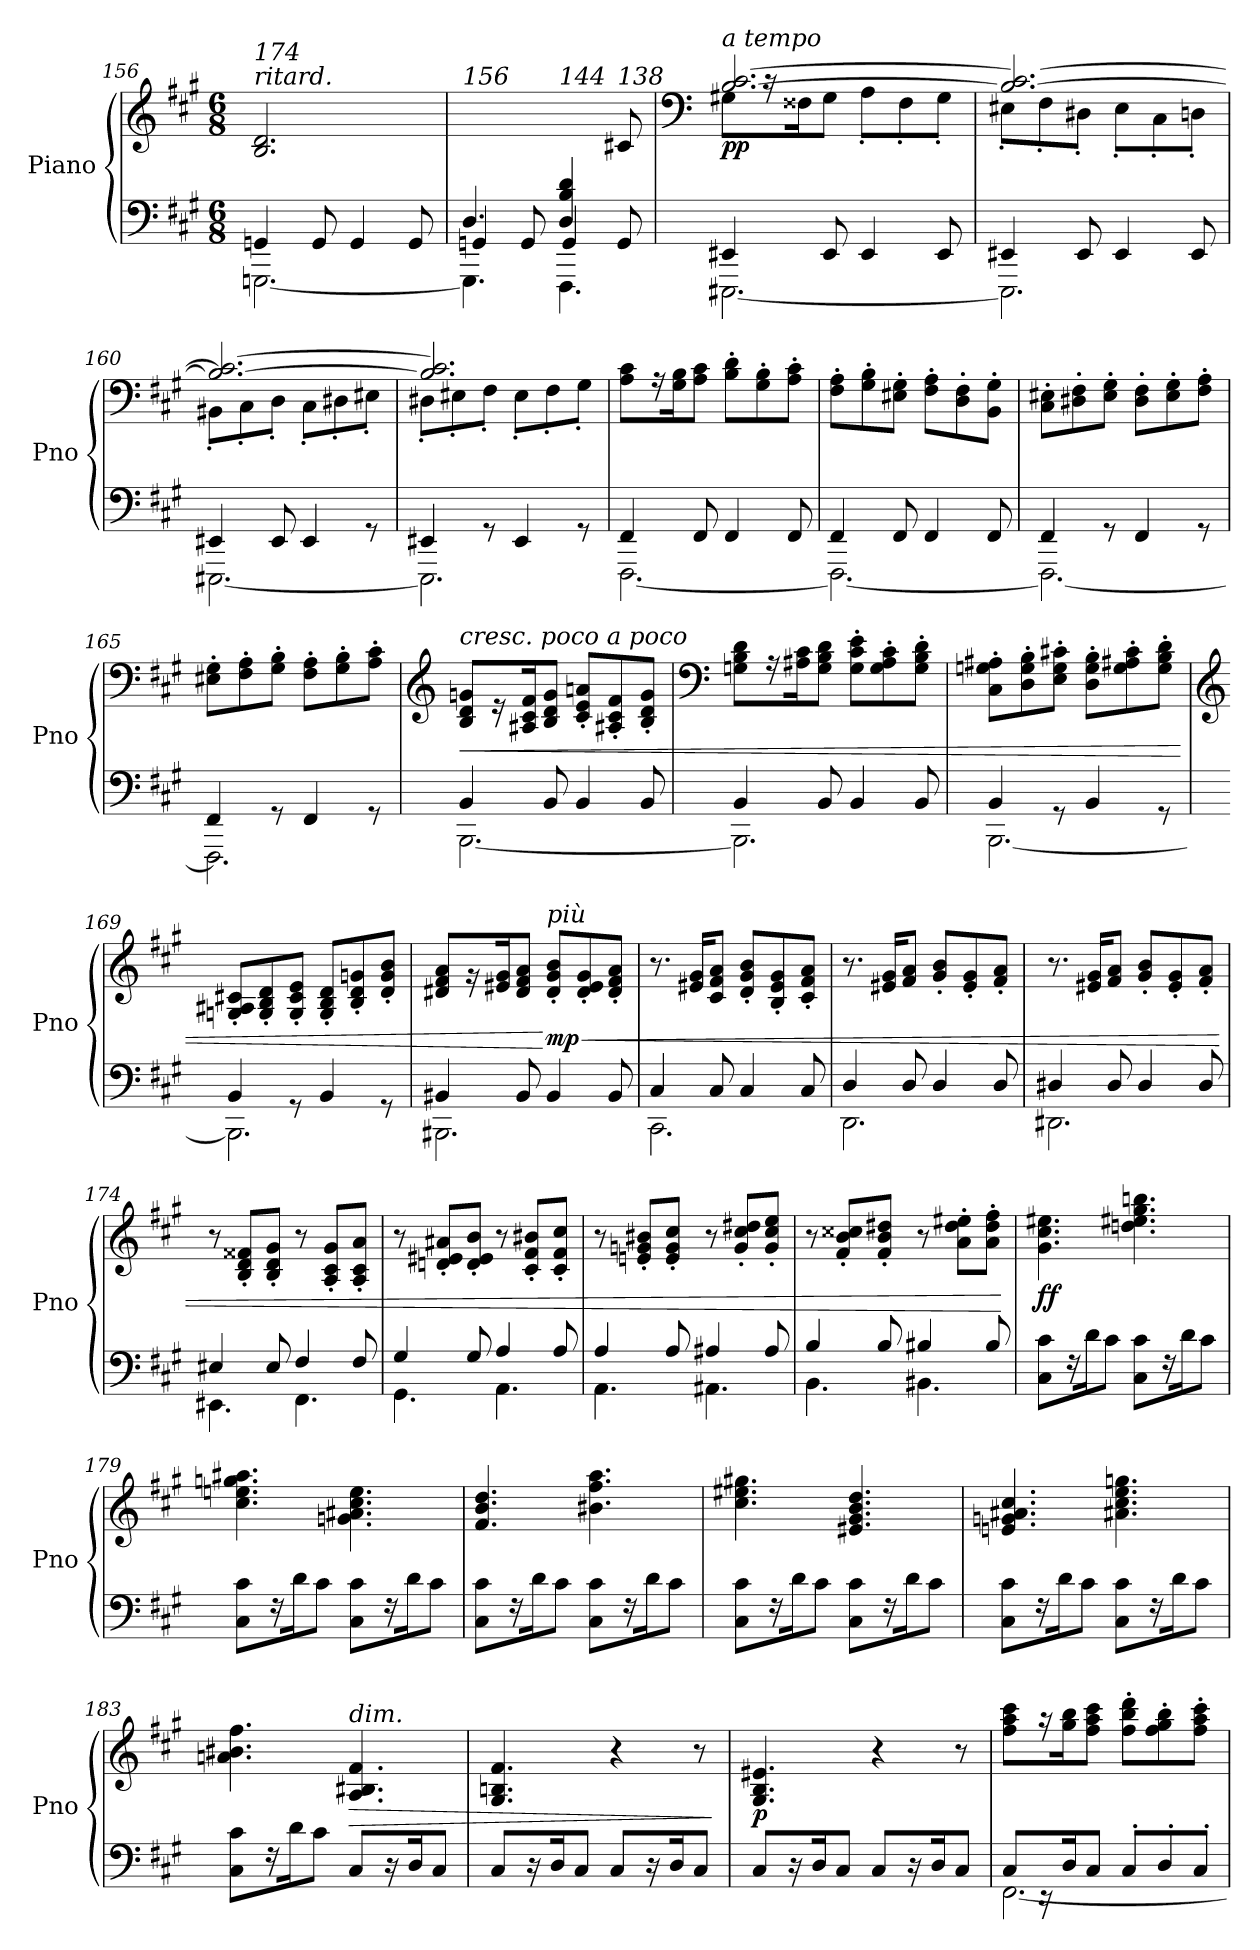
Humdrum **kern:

**kern	**kern	**dynam
*part1	*part1	*part1
*staff2	*staff1	*staff1/2
*I"Piano	*	*
*I'Pno	*	*
*clefF4	*clefG2	*
*k[f#c#g#]	*k[f#c#g#]	*
*M6/8	*M6/8	*
=156	=156	=156
*^	*	*
!	!	!LO:TX:a:i:t=ritard.	!
!	!	!LO:TX:a:i:t=174	!
4GGn/	[2.GGGn\	2.B/ 2.d/	.
8GG/	.	.	.
4GG/	.	.	.
8GG/	.	.	.
=157	=157	=157	=157
*	*^	*	*
!	!	!	!LO:TX:a:i:t=156	!
(>4.D/	4GGn/	4.GGG\]	4.ryy	.
.	8GG/	.	.	.
!	!	!	!LO:TX:a:i:t=144	!
4D/ 4B/ 4d/	4GG/	4.FFF#\	4ryy	.
!	!	!	!LO:TX:a:i:t=138	!
8ryy	8GG/	.	8c#X/)	.
*v	*v	*v	*	*
!!LO:PB:g=z
=158	=158	=158
*	*clefF4	*
*^	*^	*
!	!	!LO:TX:a:i:t=a tempo	!	!
!	!	!	!	!LO:DY:b
4EE#X/	[2.EEE#X\	[2.B/ [2.c#/	8G#X\L	pp
.	.	.	16rc	.
.	.	.	16F##X\K	.
8EE#/	.	.	8G#\J	.
4EE#/	.	.	8A'\L	.
.	.	.	8F##'\	.
8EE#/	.	.	8G#'\J	.
=159	=159	=159	=159	=159
4EE#X/	2.EEE#\]	2.B/_ 2.c#/_	8E#X'\L	.
.	.	.	8F#'\	.
8EE#/	.	.	8D#X'\J	.
4EE#/	.	.	8E#'\L	.
.	.	.	8C#'\	.
8EE#/	.	.	8Dn'\J	.
=160	=160	=160	=160	=160
4EE#X/	[2.EEE#X\	2.B/_ 2.c#/_	8BB#X'\L	.
.	.	.	8C#'\	.
8EE#/	.	.	8D'\J	.
4EE#/	.	.	8C#'\L	.
.	.	.	8D#X'\	.
8rGG	.	.	8E#X'\J	.
=161	=161	=161	=161	=161
4EE#X/	2.EEE#\]	2.B/] 2.c#/]	8D#X'\L	.
.	.	.	8E#X'\	.
8rGG	.	.	8F#'\J	.
4EE#/	.	.	8E#'\L	.
.	.	.	8F#'\	.
8rGG	.	.	8G#'\J	.
*	*	*v	*v	*
=162	=162	=162	=162
4FF#/	[2.FFF#\	8A\ 8c#\L	.
.	.	16rA	.
.	.	16G#\ 16B\K	.
8FF#/	.	8A\ 8c#\J	.
4FF#/	.	8B\' 8d\'L	.
.	.	8G#\' 8B\'	.
8FF#/	.	8A\' 8c#\'J	.
!!LO:LB:g=z
=163	=163	=163	=163
4FF#/	2.FFF#\_	8F#\' 8A\'L	.
.	.	8G#\' 8B\'	.
8FF#/	.	8E#X\' 8G#\'J	.
4FF#/	.	8F#\' 8A\'L	.
.	.	8D\' 8F#\'	.
8FF#/	.	8BB\' 8G#\'J	.
=164	=164	=164	=164
4FF#/	2.FFF#\_	8C#\' 8E#X\'L	.
.	.	8D#X\' 8F#\'	.
8rGG	.	8E#\' 8G#\'J	.
4FF#/	.	8D#\' 8F#\'L	.
.	.	8E#\' 8G#\'	.
8rGG	.	8F#\' 8A\'J	.
=165	=165	=165	=165
4FF#/	2.FFF#\]	8E#X\' 8G#\'L	.
.	.	8F#\' 8A\'	.
8rGG	.	8G#\' 8B\'J	.
4FF#/	.	8F#\' 8A\'L	.
.	.	8G#\' 8B\'	.
8rGG	.	8A\' 8c#\'J	.
=166	=166	=166	=166
*	*	*clefG2	*
!	!	!LO:TX:a:i:t=cresc. poco a poco	!
!	!	!	!LO:HP:b
4BB/	[2.BBB\	8B/ 8d/ 8gn/L	<
.	.	16r	.
.	.	16A#X/ 16c#/ 16f#/K	.
8BB/	.	8B/ 8d/ 8g/J	.
4BB/	.	8c#/' 8e/' 8an/'L	.
.	.	8A#X/' 8c#/' 8f#/'	.
8BB/	.	8B/' 8d/' 8g/'J	.
=167	=167	=167	=167
*	*	*clefF4	*
4BB/	2.BBB\]	8Gn\ 8B\ 8d\L	.
.	.	16rA	.
.	.	16A#X\ 16c#\K	.
8BB/	.	8G\ 8B\ 8d\J	.
4BB/	.	8G\' 8c#\' 8e\'L	.
.	.	8G\' 8A#\' 8c#\'	.
8BB/	.	8G\' 8B\' 8d\'J	.
!!LO:LB:g=z
=168	=168	=168	=168
4BB/	[2.BBB\	8C#\' 8Gn\' 8A#X\'L	.
.	.	8D\' 8G\' 8B\'	.
8rGG	.	8E\' 8G\' 8c#X\'J	.
4BB/	.	8D\' 8G\' 8B\'L	.
.	.	8G\' 8A#X\' 8c#\'	.
8rGG	.	8G\' 8B\' 8d\'J	.
=169	=169	=169	=169
*	*	*clefG2	*
4BB/	2.BBB\]	8Gn/' 8A#X/' 8c#X/'L	.
.	.	8G/' 8B/' 8d/'	.
8rGG	.	8G/' 8c#/' 8e/'J	.
4BB/	.	8G/' 8B/' 8d/'L	.
.	.	8B/' 8d/' 8gn/'	.
8rGG	.	8d/' 8g/' 8b/'J	.
=170	=170	=170	=170
4BB#X/	2.BBB#X\	8d#X/ 8f#/ 8a/L	.
.	.	16rg	.
.	.	16e#X/ 16g#/K	.
8BB#/	.	8d#/ 8f#/ 8a/J	.
!	!	!LO:TX:a:i:t=più	!
!	!	!	!LO:HP:n=1:b
!	!	!	!LO:DY:n=1:b
4BB#/	.	8d#/' 8g#/' 8b/'L	[ < mp
.	.	8d#/' 8e#/' 8g#/'	.
8BB#/	.	8d#/' 8f#/' 8a/'J	.
=171	=171	=171	=171
4C#/	2.CC#\	8.r	.
.	.	16e#X/ 16g#/KL	.
8C#/	.	8c#/ 8f#/ 8a/J	.
4C#/	.	8d/' 8g#/' 8b/'L	.
.	.	8B/' 8e#/' 8g#/'	.
8C#/	.	8c#/' 8f#/' 8a/'J	.
=172	=172	=172	=172
4D/	2.DD\	8.r	.
.	.	16e#X/ 16g#/KL	.
8D/	.	8f#/ 8a/J	.
4D/	.	8g#/' 8b/'L	.
.	.	8e#/' 8g#/'	.
8D/	.	8f#/' 8a/'J	.
!!LO:LB:g=z
=173	=173	=173	=173
4D#X/	2.DD#X\	8.r	.
.	.	16e#X/ 16g#/KL	.
8D#/	.	8f#/ 8a/J	.
4D#/	.	8g#/' 8b/'L	.
.	.	8e#/' 8g#/'	.
8D#/	.	8f#/' 8a/'J	.
=174	=174	=174	=174
4E#X/	4.EE#X\	8r	.
.	.	8B/' 8d/' 8f##X/'L	.
8E#/	.	8B/' 8d/' 8g#/'J	.
4F#/	4.FF#\	8r	.
.	.	8A/' 8c#/' 8g#/'L	.
8F#/	.	8A/' 8c#/' 8a/'J	.
=175	=175	=175	=175
4G#/	4.GG#\	8r	.
.	.	8dn/' 8e#X/' 8a#X/'L	.
8G#/	.	8d/' 8e#/' 8b/'J	.
4A/	4.AA\	8r	.
.	.	8c#/' 8f#/' 8b#X/'L	.
8A/	.	8c#/' 8f#/' 8cc#/'J	.
=176	=176	=176	=176
4A/	4.AA\	8r	.
.	.	8en/' 8gn/' 8b#X/'L	.
8A/	.	8e/' 8g/' 8cc#/'J	.
4A#X/	4.AA#X\	8r	.
.	.	8g/' 8cc#/' 8dd#X/'L	.
8A#/	.	8g/' 8cc#/' 8ee/'J	.
!!LO:LB:g=z
=177	=177	=177	=177
4B/	4.BB\	8r	.
.	.	8f#/' 8b/' 8cc##X/'L	.
8B/	.	8f#/' 8b/' 8dd#X/'J	.
4B#X/	4.BB#X\	8r	.
.	.	8a\' 8dd#\' 8ee#X\'L	.
8B#/	.	8a\' 8dd#\' 8ff#\'J	.
*v	*v	*	*
.	.	[
=178	=178	=178
!	!	!LO:DY:b
8C#\ 8c#\L	4.g#\ 4.cc#\ 4.ee#X\	ff
16rF	.	.
16d\K	.	.
8c#\J	.	.
8C#\ 8c#\L	4.ddn\ 4.ee#X\ 4.gg#\ 4.bbn\	.
16rF	.	.
16d\K	.	.
8c#\J	.	.
=179	=179	=179
8C#\ 8c#\L	4.cc#\ 4.een\ 4.ggn\ 4.aa#X\	.
16rF	.	.
16d\K	.	.
8c#\J	.	.
8C#\ 8c#\L	4.gn\ 4.a#X\ 4.cc#\ 4.ee\	.
16rF	.	.
16d\K	.	.
8c#\J	.	.
=180	=180	=180
8C#\ 8c#\L	4.f#/ 4.b/ 4.dd/	.
16rF	.	.
16d\K	.	.
8c#\J	.	.
8C#\ 8c#\L	4.b#X\ 4.ff#\ 4.aa\	.
16rF	.	.
16d\K	.	.
8c#\J	.	.
!!LO:LB:g=z
=181	=181	=181
8C#\ 8c#\L	4.cc#\ 4.ee#X\ 4.gg#X\	.
16rF	.	.
16d\K	.	.
8c#\J	.	.
8C#\ 8c#\L	4.e#X/ 4.g#/ 4.b/ 4.dd/	.
16rF	.	.
16d\K	.	.
8c#\J	.	.
=182	=182	=182
8C#\ 8c#\L	4.en/ 4.gn/ 4.a#X/ 4.cc#/	.
16rF	.	.
16d\K	.	.
8c#\J	.	.
8C#\ 8c#\L	4.a#X\ 4.cc#\ 4.ee\ 4.ggn\	.
16rF	.	.
16d\K	.	.
8c#\J	.	.
=183	=183	=183
8C#\ 8c#\L	4.an\ 4.b#X\ 4.ff#\	.
16rF	.	.
16d\K	.	.
8c#\J	.	.
!	!LO:TX:a:i:t=dim.	!
!	!	!LO:HP:b
8C#/L	4.A/ 4.B#X/ 4.f#/	>
16r	.	.
16D/K	.	.
8C#/J	.	.
=184	=184	=184
8C#/L	4.G#/ 4.Bn/ 4.f#/	.
16r	.	.
16D/K	.	.
8C#/J	.	.
8C#/L	4r	.
16r	.	.
16D/K	.	.
8C#/J	8r	.
.	.	]
=185	=185	=185
!	!	!LO:DY:b
8C#/L	4.G#/ 4.B/ 4.e#X/	p
16r	.	.
16D/K	.	.
8C#/J	.	.
8C#/L	4r	.
16r	.	.
16D/K	.	.
8C#/J	8r	.
!!LO:PB:g=z
=186	=186	=186
*^	*	*
8C#/L	[2.FF#\	8ff#\ 8aa\ 8ccc#\L	.
16rEE	.	16raa	.
16D/K	.	16gg#\ 16bb\K	.
8C#/J	.	8ff#\ 8aa\ 8ccc#\J	.
8C#'/L	.	8ff#\' 8bb\' 8ddd\'L	.
8D'/	.	8ff#\' 8gg#\' 8bb\'	.
8C#'/J	.	8ff#\' 8aa\' 8ccc#\'J	.
*v	*v	*	*
=	=	=
*-	*-	*-
